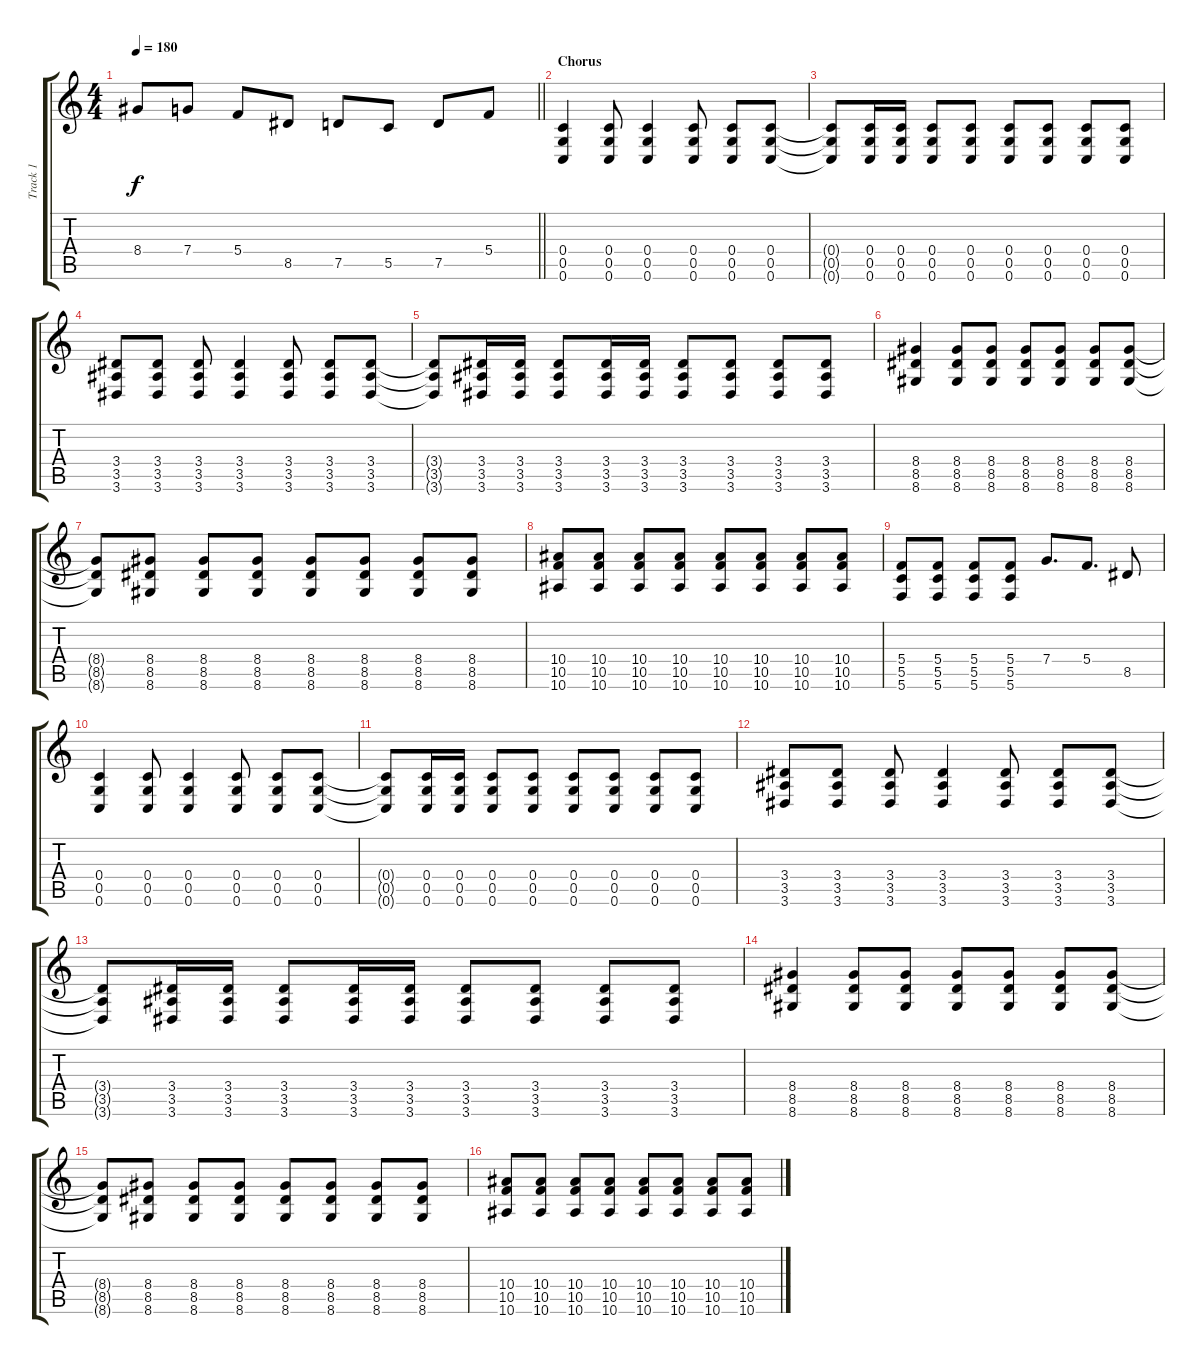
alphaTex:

\track ("Track 1" "Track 1") {instrument distortionguitar}
\staff {score tabs}
\tuning (D4 A3 F3 C3 G2 C2) {hide}
\ts (4 4)
\tempo 180
\clef g2
\barLineRight lightlight
\ks c
8.4{t}.8{dy f} 7.4.8 5.4.8 8.5.8 7.5.8 5.5.8 7.5.8 5.4.8 |
\section ("" "Chorus")
(0.4 0.5 0.6).4 (0.4 0.5 0.6).8 (0.4 0.5 0.6).4 (0.4 0.5 0.6).8 (0.4 0.5 0.6).8 (0.4 0.5 0.6).8 |
(0.4{t} 0.5{t} 0.6{t}).8 (0.4 0.5 0.6).16 (0.4 0.5 0.6).16 (0.4 0.5 0.6).8 (0.4 0.5 0.6).8 (0.4 0.5 0.6).8 (0.4 0.5 0.6).8 (0.4 0.5 0.6).8 (0.4 0.5 0.6).8 |
(3.4 3.5 3.6).8 (3.4 3.5 3.6).8 (3.4 3.5 3.6).8 (3.4 3.5 3.6).4 (3.4 3.5 3.6).8 (3.4 3.5 3.6).8 (3.4 3.5 3.6).8 |
(3.4{t} 3.5{t} 3.6{t}).8 (3.4 3.5 3.6).16 (3.4 3.5 3.6).16 (3.4 3.5 3.6).8 (3.4 3.5 3.6).16 (3.4 3.5 3.6).16 (3.4 3.5 3.6).8 (3.4 3.5 3.6).8 (3.4 3.5 3.6).8 (3.4 3.5 3.6).8 |
(8.4 8.5 8.6).4 (8.4 8.5 8.6).8 (8.4 8.5 8.6).8 (8.4 8.5 8.6).8 (8.4 8.5 8.6).8 (8.4 8.5 8.6).8 (8.4 8.5 8.6).8 |
(8.4{t} 8.5{t} 8.6{t}).8 (8.4 8.5 8.6).8 (8.4 8.5 8.6).8 (8.4 8.5 8.6).8 (8.4 8.5 8.6).8 (8.4 8.5 8.6).8 (8.4 8.5 8.6).8 (8.4 8.5 8.6).8 |
(10.4 10.5 10.6).8 (10.4 10.5 10.6).8 (10.4 10.5 10.6).8 (10.4 10.5 10.6).8 (10.4 10.5 10.6).8 (10.4 10.5 10.6).8 (10.4 10.5 10.6).8 (10.4 10.5 10.6).8 |
(5.4 5.5 5.6).8 (5.4 5.5 5.6).8 (5.4 5.5 5.6).8 (5.4 5.5 5.6).8 7.4.8{d} 5.4.8{d} 8.5.8 |
(0.4 0.5 0.6).4 (0.4 0.5 0.6).8 (0.4 0.5 0.6).4 (0.4 0.5 0.6).8 (0.4 0.5 0.6).8 (0.4 0.5 0.6).8 |
(0.4{t} 0.5{t} 0.6{t}).8 (0.4 0.5 0.6).16 (0.4 0.5 0.6).16 (0.4 0.5 0.6).8 (0.4 0.5 0.6).8 (0.4 0.5 0.6).8 (0.4 0.5 0.6).8 (0.4 0.5 0.6).8 (0.4 0.5 0.6).8 |
(3.4 3.5 3.6).8 (3.4 3.5 3.6).8 (3.4 3.5 3.6).8 (3.4 3.5 3.6).4 (3.4 3.5 3.6).8 (3.4 3.5 3.6).8 (3.4 3.5 3.6).8 |
(3.4{t} 3.5{t} 3.6{t}).8 (3.4 3.5 3.6).16 (3.4 3.5 3.6).16 (3.4 3.5 3.6).8 (3.4 3.5 3.6).16 (3.4 3.5 3.6).16 (3.4 3.5 3.6).8 (3.4 3.5 3.6).8 (3.4 3.5 3.6).8 (3.4 3.5 3.6).8 |
(8.4 8.5 8.6).4 (8.4 8.5 8.6).8 (8.4 8.5 8.6).8 (8.4 8.5 8.6).8 (8.4 8.5 8.6).8 (8.4 8.5 8.6).8 (8.4 8.5 8.6).8 |
(8.4{t} 8.5{t} 8.6{t}).8 (8.4 8.5 8.6).8 (8.4 8.5 8.6).8 (8.4 8.5 8.6).8 (8.4 8.5 8.6).8 (8.4 8.5 8.6).8 (8.4 8.5 8.6).8 (8.4 8.5 8.6).8 |
(10.4 10.5 10.6).8 (10.4 10.5 10.6).8 (10.4 10.5 10.6).8 (10.4 10.5 10.6).8 (10.4 10.5 10.6).8 (10.4 10.5 10.6).8 (10.4 10.5 10.6).8 (10.4 10.5 10.6).8
